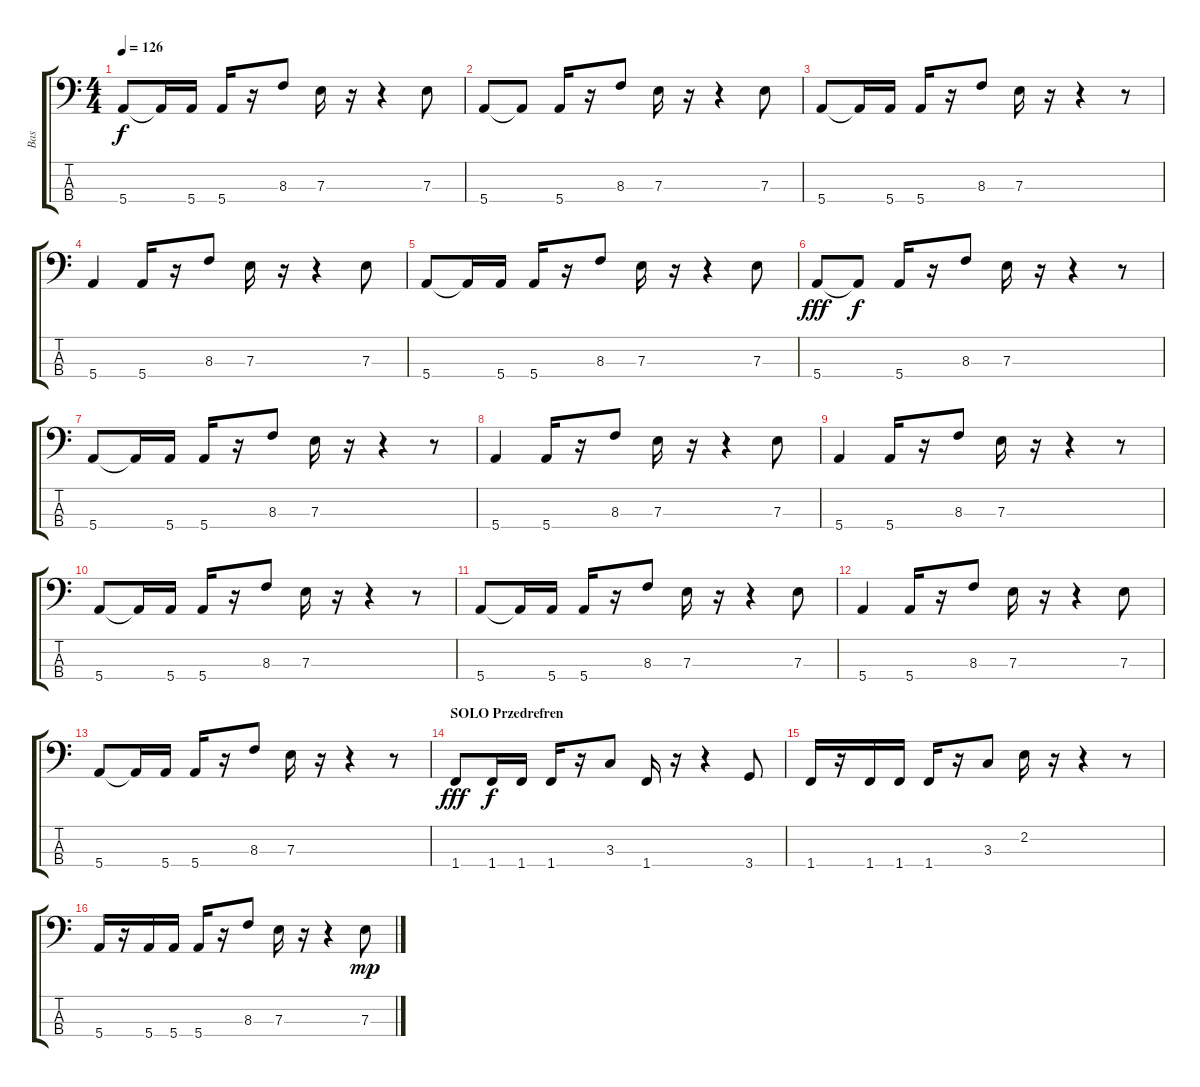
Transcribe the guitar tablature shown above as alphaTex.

\track ("Bas" "Bas") {instrument electricbassfinger}
\staff {score tabs}
\tuning (G2 D2 A1 E1) {hide}
\ts (4 4)
\tempo 126
\clef f4
\ks c
5.4.8{dy f} 5.4{t}.16 5.4.16 5.4.16 r.16 8.3.8 7.3.16 r.16 r.4 7.3.8 |
5.4.8 5.4{t}.8 5.4.16 r.16 8.3.8 7.3.16 r.16 r.4 7.3.8 |
5.4.8 5.4{t}.16 5.4.16 5.4.16 r.16 8.3.8 7.3.16 r.16 r.4 r.8 |
5.4.4 5.4.16 r.16 8.3.8 7.3.16 r.16 r.4 7.3.8 |
5.4.8 5.4{t}.16 5.4.16 5.4.16 r.16 8.3.8 7.3.16 r.16 r.4 7.3.8 |
5.4.8{dy fff} 5.4{t}.8{dy f} 5.4.16 r.16 8.3.8 7.3.16 r.16 r.4 r.8 |
5.4.8 5.4{t}.16 5.4.16 5.4.16 r.16 8.3.8 7.3.16 r.16 r.4 r.8 |
5.4.4 5.4.16 r.16 8.3.8 7.3.16 r.16 r.4 7.3.8 |
5.4.4 5.4.16 r.16 8.3.8 7.3.16 r.16 r.4 r.8 |
5.4.8 5.4{t}.16 5.4.16 5.4.16 r.16 8.3.8 7.3.16 r.16 r.4 r.8 |
5.4.8 5.4{t}.16 5.4.16 5.4.16 r.16 8.3.8 7.3.16 r.16 r.4 7.3.8 |
5.4.4 5.4.16 r.16 8.3.8 7.3.16 r.16 r.4 7.3.8 |
5.4.8 5.4{t}.16 5.4.16 5.4.16 r.16 8.3.8 7.3.16 r.16 r.4 r.8 |
\section ("" "SOLO Przedrefren")
1.4.8{dy fff} 1.4.16{dy f} 1.4.16 1.4.16 r.16 3.3.8 1.4.16 r.16 r.4 3.4.8 |
1.4.16 r.16 1.4.16 1.4.16 1.4.16 r.16 3.3.8 2.2.16 r.16 r.4 r.8 |
5.4.16 r.16 5.4.16 5.4.16 5.4.16 r.16 8.3.8 7.3.16 r.16 r.4 7.3.8{dy mp}
